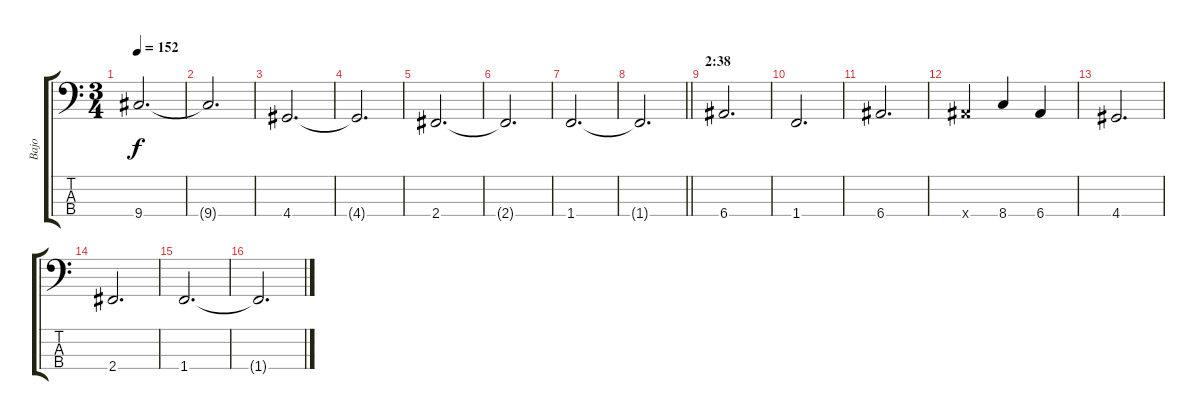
\track ("Bajo" "Bajo") {instrument electricbassfinger}
\staff {score tabs}
\tuning (G2 D2 A1 E1) {hide}
\ts (3 4)
\tempo 152
\clef f4
\ks c
9.4.2{d dy f} |
9.4{t}.2{d} |
4.4.2{d} |
4.4{t}.2{d} |
2.4.2{d} |
2.4{t}.2{d} |
1.4.2{d} |
\barLineRight lightlight
1.4{t}.2{d} |
\section ("" "2:38")
6.4.2{d} |
1.4.2{d} |
6.4.2{d} |
6.4{x}.4 8.4.4 6.4.4 |
4.4.2{d} |
2.4.2{d} |
1.4.2{d} |
1.4{t}.2{d}
